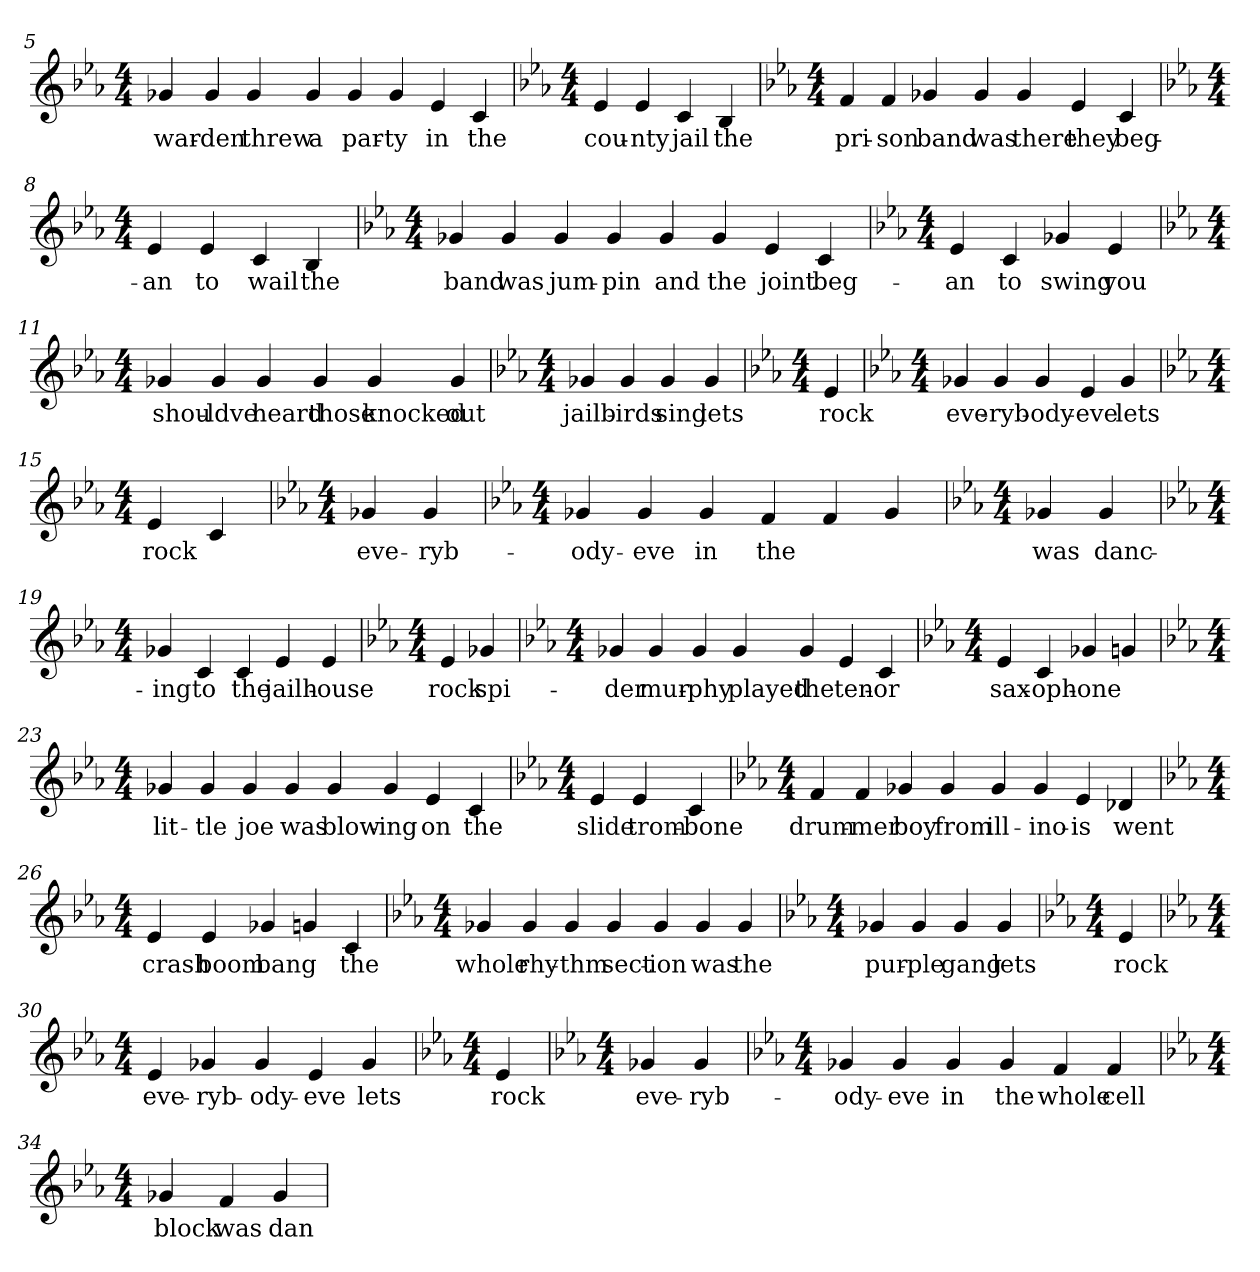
**kern	**text
*part1	*part1
*staff1	*staff1
*k[b-e-a-]	*
*E-:	*
*M4/4	*
*k[b-e-a-]	*
*E-:	*
*M4/4	*
*k[b-e-a-]	*
*E-:	*
*M4/4	*
*k[b-e-a-]	*
*E-:	*
*M4/4	*
=5	=5
*k[b-e-a-]	*
*E-:	*
*M4/4	*
4g-X	war-
4g-	-den
4g-	threw
4g-	a
4g-	par-
4g-	-ty
4e-	in
4c	the
=6	=6
*k[b-e-a-]	*
*E-:	*
*M4/4	*
4e-	cou-
4e-	-nty
4c	jail
4B-	the
=7	=7
*k[b-e-a-]	*
*E-:	*
*M4/4	*
4f	pri-
4f	-son
4g-X	band
4g-	was
4g-	there
4e-	they
4c	beg-
=8	=8
*k[b-e-a-]	*
*E-:	*
*M4/4	*
4e-	-an
4e-	to
4c	wail
4B-	the
=9	=9
*k[b-e-a-]	*
*E-:	*
*M4/4	*
4g-X	band
4g-	was
4g-	jum-
4g-	-pin
4g-	and
4g-	the
4e-	joint
4c	beg-
=10	=10
*k[b-e-a-]	*
*E-:	*
*M4/4	*
4e-	-an
4c	to
4g-X	swing
4e-	you
=11	=11
*k[b-e-a-]	*
*E-:	*
*M4/4	*
4g-X	shou-
4g-	-ldve
4g-	heard
4g-	those
4g-	knocked
4g-	out
=12	=12
*k[b-e-a-]	*
*E-:	*
*M4/4	*
4g-X	jailb-
4g-	-irds
4g-	sing
4g-	lets
=13	=13
*k[b-e-a-]	*
*E-:	*
*M4/4	*
4e-	rock
=14	=14
*k[b-e-a-]	*
*E-:	*
*M4/4	*
4g-X	eve-
4g-	-ryb-
4g-	-ody-
4e-	-eve
4g-	lets
=15	=15
*k[b-e-a-]	*
*E-:	*
*M4/4	*
4e-	rock
4c	_
=16	=16
*k[b-e-a-]	*
*E-:	*
*M4/4	*
4g-X	eve-
4g-	-ryb-
=17	=17
*k[b-e-a-]	*
*E-:	*
*M4/4	*
4g-X	-ody-
4g-	-eve
4g-	in
4f	the
4f	_
4g-	_
=18	=18
*k[b-e-a-]	*
*E-:	*
*M4/4	*
4g-X	was
4g-	danc-
=19	=19
*k[b-e-a-]	*
*E-:	*
*M4/4	*
4g-X	-ing
4c	to
4c	the
4e-	jailh-
4e-	-ouse
=20	=20
*k[b-e-a-]	*
*E-:	*
*M4/4	*
4e-	rock
4g-X	spi-
=21	=21
*k[b-e-a-]	*
*E-:	*
*M4/4	*
4g-X	-der
4g-	mur-
4g-	-phy
4g-	played
4g-	the
4e-	ten-
4c	-or
=22	=22
*k[b-e-a-]	*
*E-:	*
*M4/4	*
4e-	sax-
4c	-oph-
4g-X	-one
4gn	_
=23	=23
*k[b-e-a-]	*
*E-:	*
*M4/4	*
4g-X	lit-
4g-	-tle
4g-	joe
4g-	was
4g-	blow-
4g-	-ing
4e-	on
4c	the
=24	=24
*k[b-e-a-]	*
*E-:	*
*M4/4	*
4e-	slide
4e-	trom-
4c	-bone
=25	=25
*k[b-e-a-]	*
*E-:	*
*M4/4	*
4f	drum-
4f	-mer
4g-X	boy
4g-	from
4g-	ill-
4g-	-ino-
4e-	-is
4d-X	went
=26	=26
*k[b-e-a-]	*
*E-:	*
*M4/4	*
4e-	crash
4e-	boom
4g-X	bang
4gn	_
4c	the
=27	=27
*k[b-e-a-]	*
*E-:	*
*M4/4	*
4g-X	whole
4g-	rhy-
4g-	-thm
4g-	sect-
4g-	-ion
4g-	was
4g-	the
=28	=28
*k[b-e-a-]	*
*E-:	*
*M4/4	*
4g-X	pur-
4g-	-ple
4g-	gang
4g-	lets
=29	=29
*k[b-e-a-]	*
*E-:	*
*M4/4	*
4e-	rock
=30	=30
*k[b-e-a-]	*
*E-:	*
*M4/4	*
4e-	eve-
4g-X	-ryb-
4g-	-ody-
4e-	-eve
4g-	lets
=31	=31
*k[b-e-a-]	*
*E-:	*
*M4/4	*
4e-	rock
=32	=32
*k[b-e-a-]	*
*E-:	*
*M4/4	*
4g-X	eve-
4g-	-ryb-
=33	=33
*k[b-e-a-]	*
*E-:	*
*M4/4	*
4g-X	-ody-
4g-	-eve
4g-	in
4g-	the
4f	whole
4f	cell
=34	=34
*k[b-e-a-]	*
*E-:	*
*M4/4	*
4g-X	block
4f	was
4g-	dan-
=	=
*-	*-
